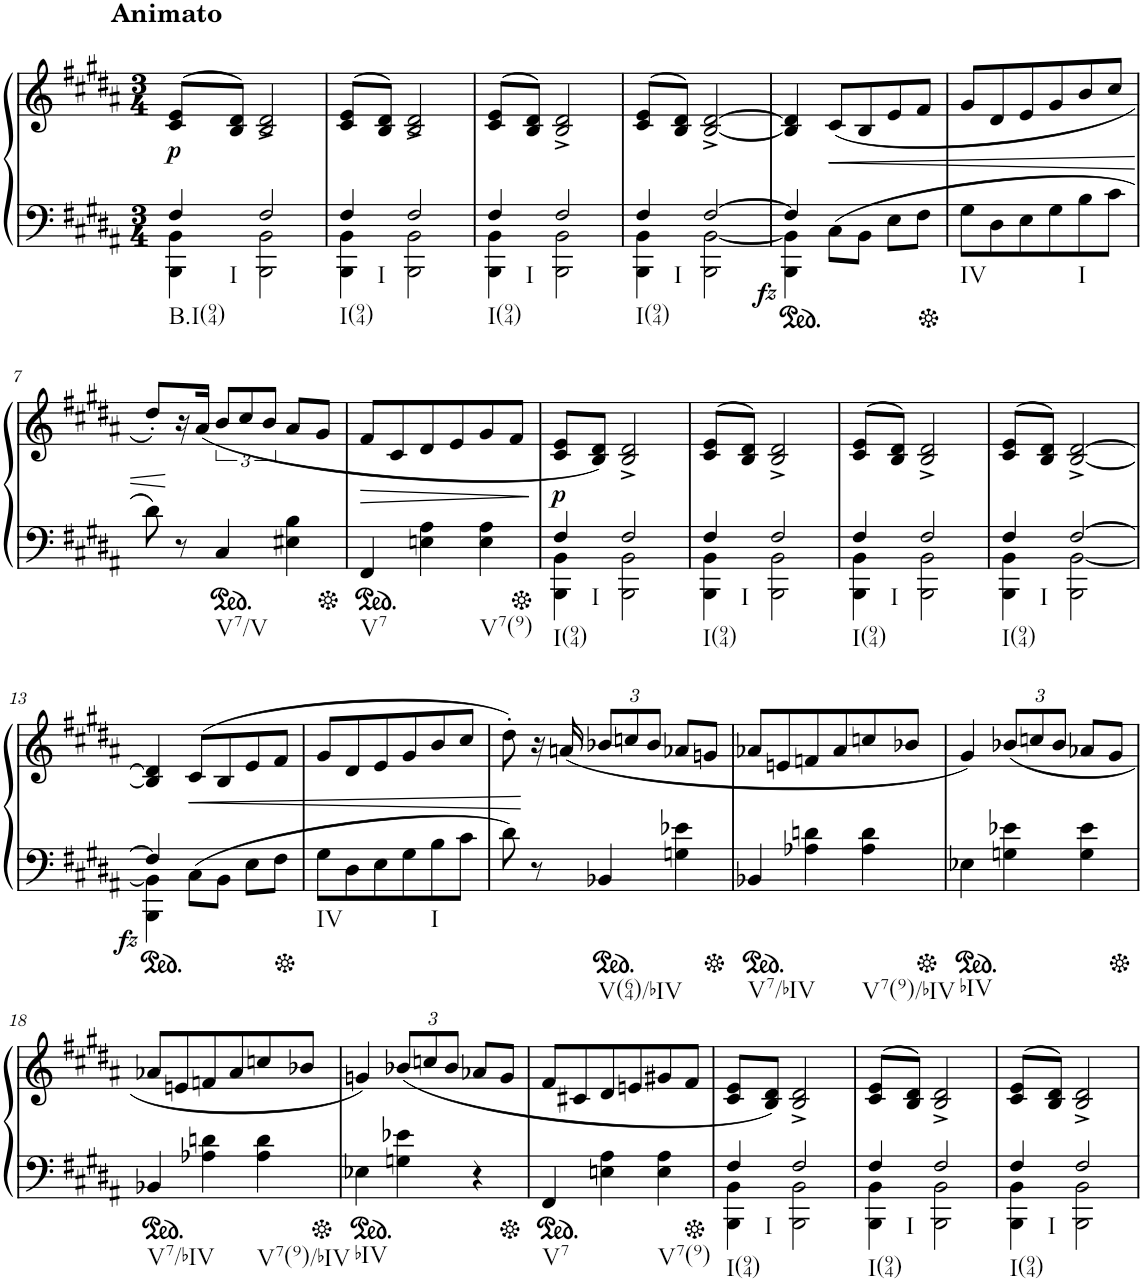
**kern	**dynam	**kern	**dynam
*part2	*part2	*part1	*part1
*staff2	*staff2	*staff1	*staff1
*I"Piano	*	*I"Piano	*
*I'Pno	*	*I'Pno	*
*clefF4	*	*clefG2	*
*k[f#c#g#d#a#]	*	*k[f#c#g#d#a#]	*
*B:	*	*B:	*
*M3/4	*	*M3/4	*
=1	=1	=1	=1
*^	*	*	*
!	!	!	!LO:TX:a:B:t=Animato	!
!LO:TX:b:t=B.I(94)	!	!	!	!
!LO:TX:b:t=I	!	!	!	!
!	!	!	!	!LO:DY:b
4F#/	4BBB\ 4BB\	.	(>8c#/ 8e/L	p
.	.	.	8B/ 8d#/J)	.
2F#/	2BBB\ 2BB\	.	2B/^ 2d#/^	.
=2	=2	=2	=2	=2
!LO:TX:b:t=I(94)	!	!	!	!
!LO:TX:b:t=I	!	!	!	!
4F#/	4BBB\ 4BB\	.	(>8c#/ 8e/L	.
.	.	.	8B/ 8d#/J)	.
2F#/	2BBB\ 2BB\	.	2B/^ 2d#/^	.
=3	=3	=3	=3	=3
!LO:TX:b:t=I(94)	!	!	!	!
!LO:TX:b:t=I	!	!	!	!
4F#/	4BBB\ 4BB\	.	(>8c#/ 8e/L	.
.	.	.	8B/ 8d#/J)	.
2F#/	2BBB\ 2BB\	.	2B/^ 2d#/^	.
=4	=4	=4	=4	=4
!LO:TX:b:t=I(94)	!	!	!	!
!LO:TX:b:t=I	!	!	!	!
4F#/	4BBB\ 4BB\	.	(>8c#/ 8e/L	.
.	.	.	8B/ 8d#/J)	.
[2F#/	2BBB\ [2BB\	.	[2B/^ [2d#/^	.
=5	=5	=5	=5	=5
*ped	*	*	*	*
!	!	!LO:DY:b	!	!
4F#/]	4BBB\ 4BB\]	fz	4B/] 4d#/]	.
!	!	!	!	!LO:HP:b
(8C#\L	2ryy	.	(8c#/L	<
8BB\J	.	.	8B/	.
8E\L	.	.	8e/	.
8F#\J	.	.	8f#/J	.
*v	*v	*	*	*
=6	=6	=6	=6
*Xped	*	*	*
!LO:TX:b:t=IV	!	!	!
8G#\L	.	8g#/L	.
8D#\	.	8d#/	.
8E\	.	8e/	.
8G#\	.	8g#/	.
!LO:TX:b:t=I	!	!	!
8B\	.	8b/	.
8c#\J	.	8cc#/J	.
!!LO:LB:g=z
=7	=7	=7	=7
8d#\)	.	8dd#'/L)	.
8r	.	16r	[
.	.	(16a#/JJ	.
*ped	*	*	*
!LO:TX:b:t=V7/V	!	!	!
4C#/	.	12b/L	.
.	.	12cc#/	.
.	.	12b/J	.
4E#X\ 4B\	.	8a#/L	.
.	.	8g#/J	.
=8	=8	=8	=8
*Xped	*	*	*
*ped	*	*	*
!LO:TX:b:t=V7	!	!	!
!	!	!	!LO:HP:b
4FF#/	.	8f#/L	>
.	.	8c#/	.
4En\ 4A#\	.	8d#/	.
.	.	8e/	.
!LO:TX:b:t=V7(9)	!	!	!
4E\ 4A#\	.	8g#/	.
.	.	8f#/J	.
.	.	.	]
=9	=9	=9	=9
*Xped	*	*	*
*^	*	*	*
!LO:TX:b:t=I(94)	!	!	!	!
!LO:TX:b:t=I	!	!	!	!
!	!	!	!	!LO:DY:b
4F#/	4BBB\ 4BB\	.	8c#/ 8e/L	p
.	.	.	8B/ 8d#/J)	.
2F#/	2BBB\ 2BB\	.	2B/^ 2d#/^	.
=10	=10	=10	=10	=10
!LO:TX:b:t=I(94)	!	!	!	!
!LO:TX:b:t=I	!	!	!	!
4F#/	4BBB\ 4BB\	.	(>8c#/ 8e/L	.
.	.	.	8B/ 8d#/J)	.
2F#/	2BBB\ 2BB\	.	2B/^ 2d#/^	.
=11	=11	=11	=11	=11
!LO:TX:b:t=I(94)	!	!	!	!
!LO:TX:b:t=I	!	!	!	!
4F#/	4BBB\ 4BB\	.	(>8c#/ 8e/L	.
.	.	.	8B/ 8d#/J)	.
2F#/	2BBB\ 2BB\	.	2B/^ 2d#/^	.
=12	=12	=12	=12	=12
!LO:TX:b:t=I(94)	!	!	!	!
!LO:TX:b:t=I	!	!	!	!
4F#/	4BBB\ 4BB\	.	(>8c#/ 8e/L	.
.	.	.	8B/ 8d#/J)	.
[2F#/	2BBB\ [2BB\	.	[2B/^ [2d#/^	.
!!LO:LB:g=z
=13	=13	=13	=13	=13
*ped	*	*	*	*
!	!	!LO:DY:b	!	!
4F#/]	4BBB\ 4BB\]	fz	4B/] 4d#/]	.
!	!	!	!	!LO:HP:b
(8C#\L	2ryy	.	(8c#/L	<
8BB\J	.	.	8B/	.
8E\L	.	.	8e/	.
8F#\J	.	.	8f#/J	.
*v	*v	*	*	*
=14	=14	=14	=14
*Xped	*	*	*
!LO:TX:b:t=IV	!	!	!
8G#\L	.	8g#/L	.
8D#\	.	8d#/	.
8E\	.	8e/	.
8G#\	.	8g#/	.
!LO:TX:b:t=I	!	!	!
8B\	.	8b/	.
8c#\J	.	8cc#/J	.
=15	=15	=15	=15
8d#\)	.	8dd#'\)	.
8r	.	16r	[
.	.	(16an/	.
*ped	*	*	*
*	*	*Xbrackettup	*
!LO:TX:b:t=V(64)/bIV	!	!	!
4BB-X/	.	12b-X/L	.
.	.	12ccn/	.
.	.	12b-/J	.
4Gn\ 4e-X\	.	8a-X/L	.
.	.	8gn/J	.
=16	=16	=16	=16
*Xped	*	*	*
*ped	*	*	*
!LO:TX:b:t=V7/bIV	!	!	!
4BB-X/	.	8a-X/L	.
.	.	8en/	.
4A-X\ 4dn\	.	8fn/	.
.	.	8a-/	.
!LO:TX:b:t=V7(9)/bIV	!	!	!
4A-\ 4d\	.	8ccn/	.
.	.	8b-X/J	.
=17	=17	=17	=17
*Xped	*	*	*
*ped	*	*	*
!LO:TX:b:t=bIV	!	!	!
4E-X\	.	4g#/)	.
4Gn\ 4e-X\	.	(12b-X/L	.
.	.	12ccn/	.
.	.	12b-/J	.
4G\ 4e-\	.	8a-X/L	.
.	.	8g#/J	.
!!LO:LB:g=z
=18	=18	=18	=18
*Xped	*	*	*
*ped	*	*	*
!LO:TX:b:t=V7/bIV	!	!	!
4BB-X/	.	8a-X/L	.
.	.	8en/	.
4A-X\ 4dn\	.	8fn/	.
.	.	8a-/	.
!LO:TX:b:t=V7(9)/bIV	!	!	!
4A-\ 4d\	.	8ccn/	.
.	.	8b-X/J	.
=19	=19	=19	=19
*Xped	*	*	*
*ped	*	*	*
!LO:TX:b:t=bIV	!	!	!
4E-X\	.	4gn/)	.
4Gn\ 4e-X\	.	(12b-X/L	.
.	.	12ccn/	.
.	.	12b-/J	.
4r	.	8a-X/L	.
.	.	8g/J	.
=20	=20	=20	=20
*Xped	*	*	*
*ped	*	*	*
!LO:TX:b:t=V7	!	!	!
4FF#/	.	8f#/L	.
.	.	8c#X/	.
4En\ 4A#\	.	8d#/	.
.	.	8en/	.
!LO:TX:b:t=V7(9)	!	!	!
4E\ 4A#\	.	8g#X/	.
.	.	8f#/J	.
=21	=21	=21	=21
*Xped	*	*	*
*^	*	*	*
!LO:TX:b:t=I(94)	!	!	!	!
!LO:TX:b:t=I	!	!	!	!
4F#/	4BBB\ 4BB\	.	8c#/ 8e/L	.
.	.	.	8B/ 8d#/J)	.
2F#/	2BBB\ 2BB\	.	2B/^ 2d#/^	.
=22	=22	=22	=22	=22
!LO:TX:b:t=I(94)	!	!	!	!
!LO:TX:b:t=I	!	!	!	!
4F#/	4BBB\ 4BB\	.	(>8c#/ 8e/L	.
.	.	.	8B/ 8d#/J)	.
2F#/	2BBB\ 2BB\	.	2B/^ 2d#/^	.
=23	=23	=23	=23	=23
!LO:TX:b:t=I(94)	!	!	!	!
!LO:TX:b:t=I	!	!	!	!
4F#/	4BBB\ 4BB\	.	(>8c#/ 8e/L	.
.	.	.	8B/ 8d#/J)	.
2F#/	2BBB\ 2BB\	.	2B/^ 2d#/^	.
*v	*v	*	*	*
=	=	=	=
*-	*-	*-	*-
